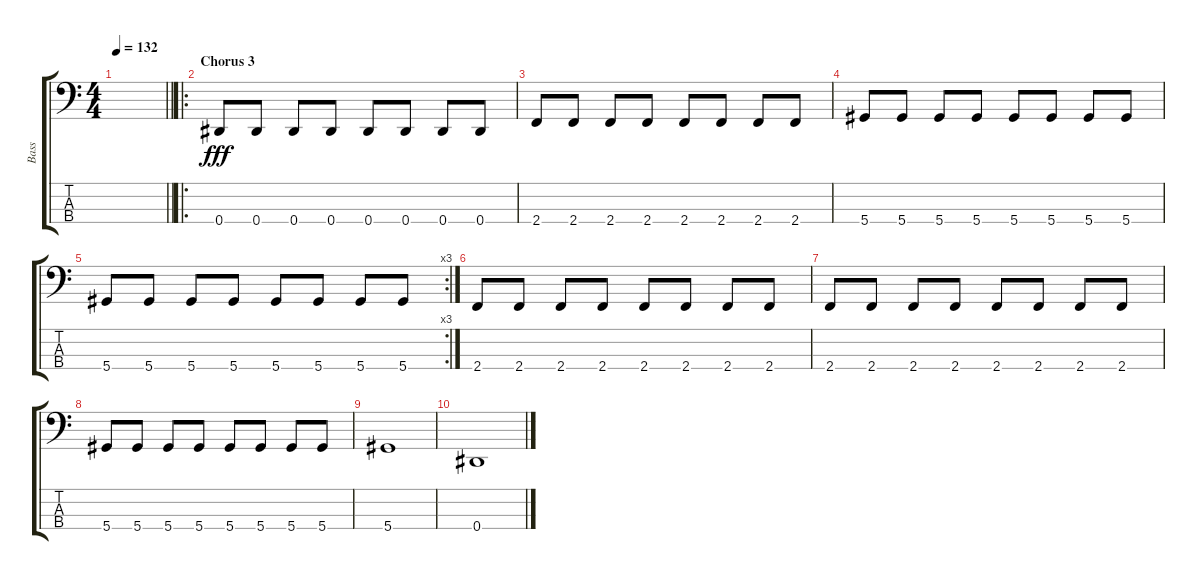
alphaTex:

\track ("Bass" "Bass") {instrument electricbasspick}
\staff {score tabs}
\tuning (Gb2 Db2 Ab1 Eb1) {hide}
\ts (4 4)
\tempo 132
\clef f4
\barLineRight lightlight
\ks c
|
\ro
\section ("" "Chorus 3")
0.4.8{dy fff} 0.4.8 0.4.8 0.4.8 0.4.8 0.4.8 0.4.8 0.4.8 |
2.4.8 2.4.8 2.4.8 2.4.8 2.4.8 2.4.8 2.4.8 2.4.8 |
5.4.8 5.4.8 5.4.8 5.4.8 5.4.8 5.4.8 5.4.8 5.4.8 |
\rc 3
5.4.8 5.4.8 5.4.8 5.4.8 5.4.8 5.4.8 5.4.8 5.4.8 |
2.4.8 2.4.8 2.4.8 2.4.8 2.4.8 2.4.8 2.4.8 2.4.8 |
2.4.8 2.4.8 2.4.8 2.4.8 2.4.8 2.4.8 2.4.8 2.4.8 |
5.4.8 5.4.8 5.4.8 5.4.8 5.4.8 5.4.8 5.4.8 5.4.8 |
5.4.1 |
0.4.1
